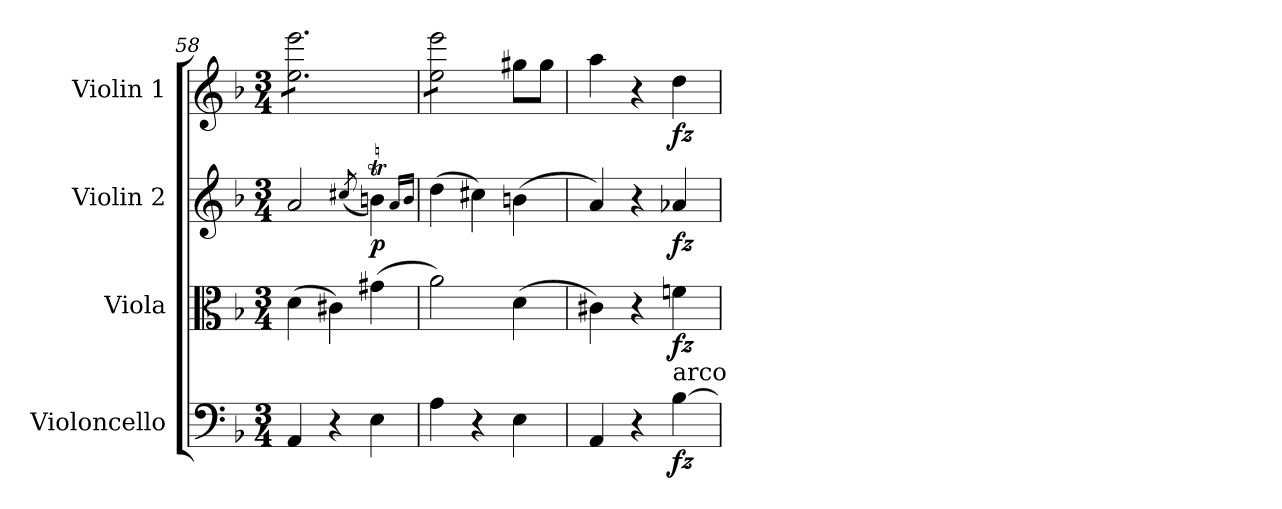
**kern	**dynam	**kern	**dynam	**kern	**dynam	**kern	**dynam
*part4	*part4	*part3	*part3	*part2	*part2	*part1	*part1
*staff4	*staff4	*staff3	*staff3	*staff2	*staff2	*staff1	*staff1
*I"Violoncello	*	*I"Viola	*	*I"Violin 2	*	*I"Violin 1	*
*I'Vc	*	*I'Vla	*	*I'Vln	*	*I'Vln	*
!!LO:LB:g=z
*clefF4	*	*clefC3	*	*clefG2	*	*clefG2	*
*k[b-]	*	*k[b-]	*	*k[b-]	*	*k[b-]	*
*M3/4	*	*M3/4	*	*M3/4	*	*M3/4	*
=58	=58	=58	=58	=58	=58	=58	=58
*	*	*	*	*	*	*tremolo	*
4AA/	.	(4d\	.	2a/	.	8ee\ 8eee\L	.
.	.	.	.	.	.	8ee\ 8eee\	.
4r	.	4c#X\)	.	.	.	8ee\ 8eee\	.
.	.	.	.	.	.	8ee\ 8eee\	.
.	.	.	.	(8qcc#X/	.	.	.
!	!	!	!	!	!LO:DY:b	!	!
4E\	.	(4g#X\	.	4bnt\)	p	8ee\ 8eee\	.
.	.	.	.	.	.	8ee\ 8eee\J	.
.	.	.	.	16qa/LL	.	.	.
.	.	.	.	16qb/JJ	.	.	.
=59	=59	=59	=59	=59	=59	=59	=59
4A\	.	2a\)	.	(4dd\	.	8ee\ 8eee\L	.
.	.	.	.	.	.	8ee\ 8eee\	.
4r	.	.	.	4cc#X\)	.	8ee\ 8eee\	.
.	.	.	.	.	.	8ee\ 8eee\J	.
*	*	*	*	*	*	*Xtremolo	*
4E\	.	(4d\	.	(4bn\	.	8gg#X\L	.
.	.	.	.	.	.	8gg#\J	.
=60	=60	=60	=60	=60	=60	=60	=60
4AA/	.	4c#X\)	.	4a/)	.	4aa\	.
4r	.	4r	.	4r	.	4r	.
!LO:TX:a:t=arco	!	!	!	!	!	!	!
!	!LO:DY:b	!	!LO:DY:b	!	!LO:DY:b	!	!LO:DY:b
[4B-\	fz	4fn\	fz	4a-X/	fz	4dd\	fz
=	=	=	=	=	=	=	=
*-	*-	*-	*-	*-	*-	*-	*-
